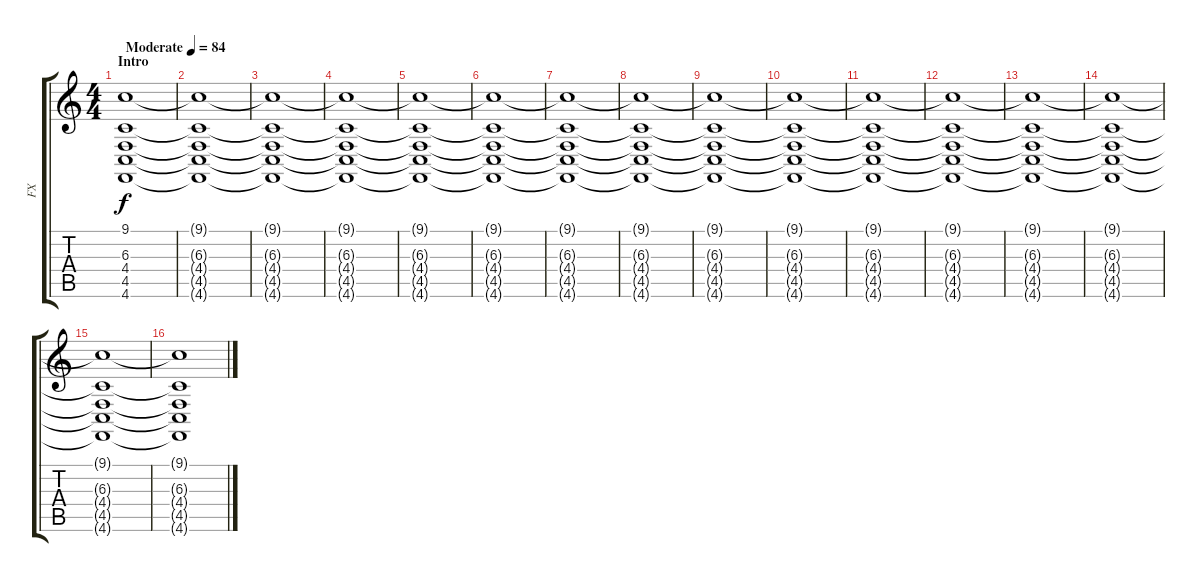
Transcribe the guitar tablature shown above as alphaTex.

\track ("FX" "FX") {instrument stringensemble1}
\staff {score tabs}
\tuning (Eb4 Bb3 Gb3 Db3 Ab2 Db2) {hide}
\ts (4 4)
\section ("" "Intro")
\tempo (84 "Moderate")
\clef g2
\ks c
(9.1 6.3 4.4 4.5 4.6).1{dy f instrument stringensemble1} |
(9.1{t} 6.3{t} 4.4{t} 4.5{t} 4.6{t}).1 |
(9.1{t} 6.3{t} 4.4{t} 4.5{t} 4.6{t}).1 |
(9.1{t} 6.3{t} 4.4{t} 4.5{t} 4.6{t}).1 |
(9.1{t} 6.3{t} 4.4{t} 4.5{t} 4.6{t}).1 |
(9.1{t} 6.3{t} 4.4{t} 4.5{t} 4.6{t}).1 |
(9.1{t} 6.3{t} 4.4{t} 4.5{t} 4.6{t}).1 |
(9.1{t} 6.3{t} 4.4{t} 4.5{t} 4.6{t}).1 |
(9.1{t} 6.3{t} 4.4{t} 4.5{t} 4.6{t}).1 |
(9.1{t} 6.3{t} 4.4{t} 4.5{t} 4.6{t}).1 |
(9.1{t} 6.3{t} 4.4{t} 4.5{t} 4.6{t}).1 |
(9.1{t} 6.3{t} 4.4{t} 4.5{t} 4.6{t}).1 |
(9.1{t} 6.3{t} 4.4{t} 4.5{t} 4.6{t}).1 |
(9.1{t} 6.3{t} 4.4{t} 4.5{t} 4.6{t}).1 |
(9.1{t} 6.3{t} 4.4{t} 4.5{t} 4.6{t}).1 |
(9.1{t} 6.3{t} 4.4{t} 4.5{t} 4.6{t}).1
